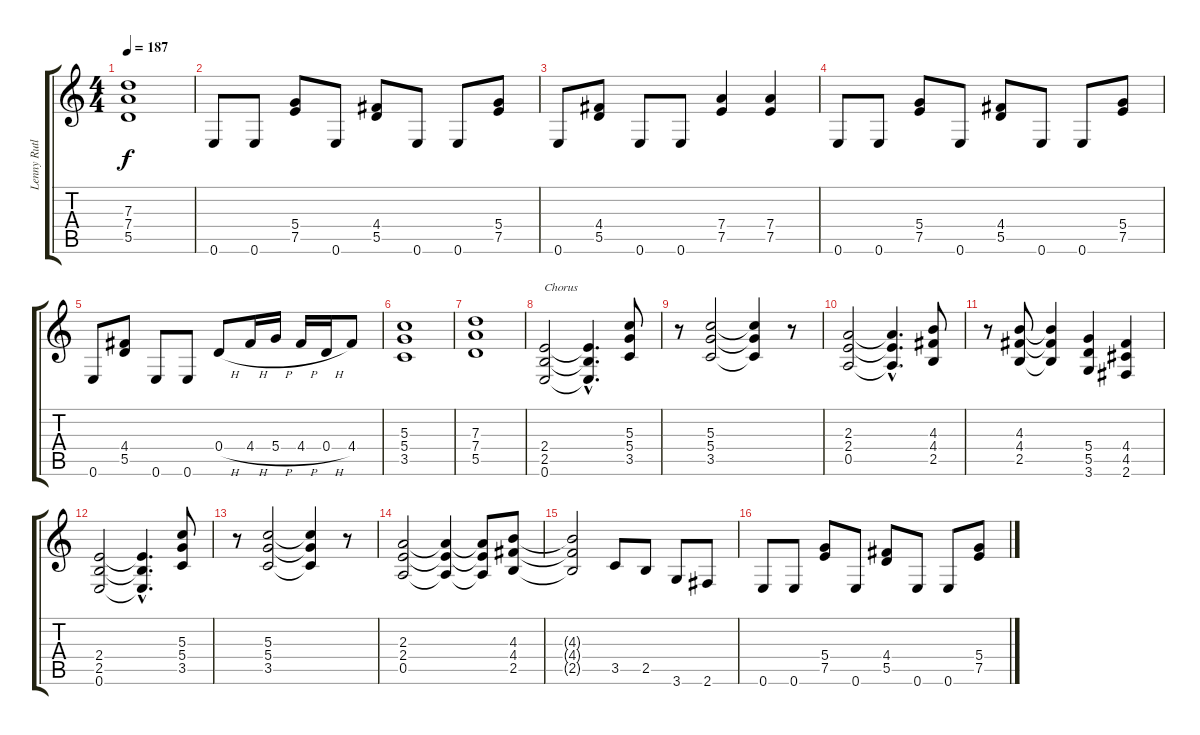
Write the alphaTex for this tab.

\track ("Lenny Rutledge" "Lenny Rutl") {instrument distortionguitar}
\staff {score tabs}
\tuning (E4 B3 G3 D3 A2 E2) {hide}
\ts (4 4)
\tempo 187
\clef g2
\ks c
(7.3 7.4 5.5).1{dy f} |
0.6.8 0.6.8 (5.4 7.5).8 0.6.8 (4.4 5.5).8 0.6.8 0.6.8 (5.4 7.5).8 |
0.6.8 (4.4 5.5).8 0.6.8 0.6.8 (7.4 7.5).4 (7.4 7.5).4 |
0.6.8 0.6.8 (5.4 7.5).8 0.6.8 (4.4 5.5).8 0.6.8 0.6.8 (5.4 7.5).8 |
0.6.8 (4.4 5.5).8 0.6.8 0.6.8 0.4{h}.8 4.4{h}.16 5.4{h}.16 4.4{h}.16 0.4{h}.16 4.4.8 |
(5.3 5.4 3.5).1 |
(7.3 7.4 5.5).1 |
(2.4 2.5 0.6).2{txt "Chorus"} (2.4{hac t} 2.5{hac t} 0.6{hac t}).4{d} (5.3 5.4 3.5).8 |
r.8 (5.3 5.4 3.5).2 (5.3{t} 5.4{t} 3.5{t}).4 r.8 |
(2.3 2.4 0.5).2 (2.3{hac t} 2.4{hac t} 0.5{hac t}).4{d} (4.3 4.4 2.5).8 |
r.8 (4.3 4.4 2.5).8 (4.3{t} 4.4{t} 2.5{t}).4 (5.4 5.5 3.6).4 (4.4 4.5 2.6).4 |
(2.4 2.5 0.6).2 (2.4{hac t} 2.5{hac t} 0.6{hac t}).4{d} (5.3 5.4 3.5).8 |
r.8 (5.3 5.4 3.5).2 (5.3{t} 5.4{t} 3.5{t}).4 r.8 |
(2.3 2.4 0.5).2 (2.3{t} 2.4{t} 0.5{t}).4 (2.3{t} 2.4{t} 0.5{t}).8 (4.3 4.4 2.5).8 |
(4.3{t} 4.4{t} 2.5{t}).2 3.5.8 2.5.8 3.6.8 2.6.8 |
0.6.8 0.6.8 (5.4 7.5).8 0.6.8 (4.4 5.5).8 0.6.8 0.6.8 (5.4 7.5).8
